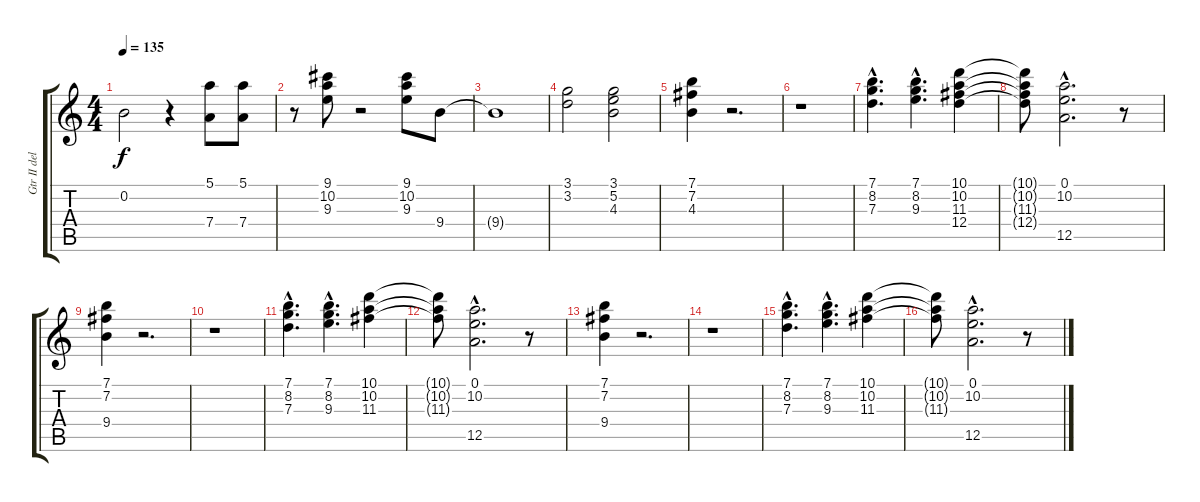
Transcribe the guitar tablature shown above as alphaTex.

\track ("Gtr II delay" "Gtr II del") {instrument distortionguitar}
\staff {score tabs}
\tuning (E4 B3 G3 D3 A2 E2) {hide}
\ts (4 4)
\tempo 135
\clef g2
\ks c
0.2.2{dy f} r.4 (5.1 7.4).8 (5.1 7.4).8 |
r.8 (9.1 10.2 9.3).8 r.2 (9.1 10.2 9.3).8 9.4.8 |
9.4{t}.1 |
(3.1 3.2).2 (3.1 5.2 4.3).2 |
(7.1 7.2 4.3).4 r.2{d} |
r.1 |
(7.1{hac} 8.2{hac} 7.3{hac}).4{d} (7.1{hac} 8.2{hac} 9.3{hac}).4{d} (10.1 10.2 11.3 12.4).4 |
(10.1{t} 10.2{t} 11.3{t} 12.4{t}).8 (0.1{hac} 10.2{hac} 12.5{hac}).2{d} r.8 |
(7.1 7.2 9.4).4 r.2{d} |
r.1 |
(7.1{hac} 8.2{hac} 7.3{hac}).4{d} (7.1{hac} 8.2{hac} 9.3{hac}).4{d} (10.1 10.2 11.3).4 |
(10.1{t} 10.2{t} 11.3{t}).8 (0.1{hac} 10.2{hac} 12.5{hac}).2{d} r.8 |
(7.1 7.2 9.4).4 r.2{d} |
r.1 |
(7.1{hac} 8.2{hac} 7.3{hac}).4{d} (7.1{hac} 8.2{hac} 9.3{hac}).4{d} (10.1 10.2 11.3).4 |
(10.1{t} 10.2{t} 11.3{t}).8 (0.1{hac} 10.2{hac} 12.5{hac}).2{d} r.8
